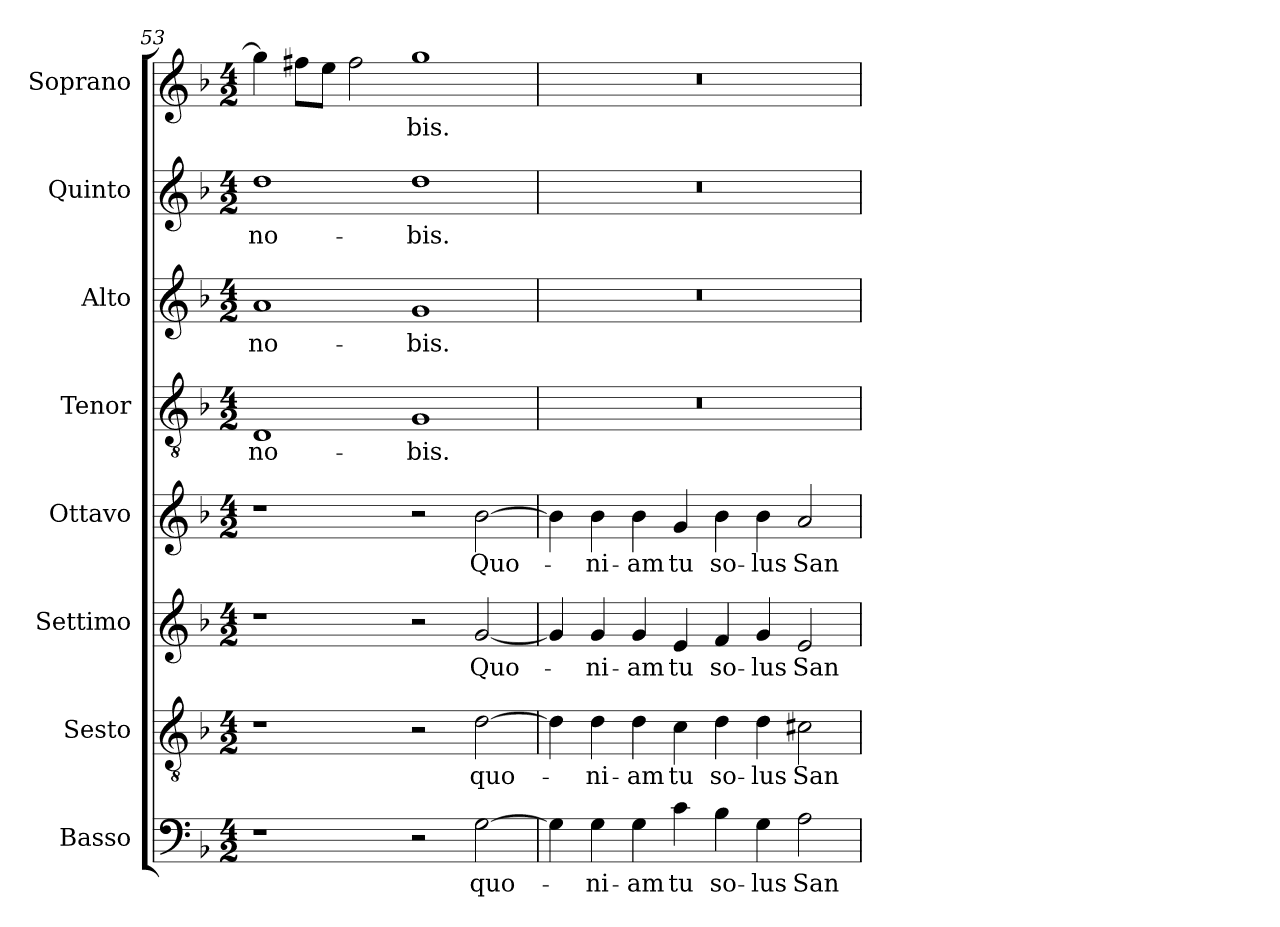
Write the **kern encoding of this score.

**kern	**text	**kern	**text	**kern	**text	**kern	**text	**kern	**text	**kern	**text	**kern	**text	**kern	**text
*part8	*part8	*part7	*part7	*part6	*part6	*part5	*part5	*part4	*part4	*part3	*part3	*part2	*part2	*part1	*part1
*staff8	*staff8	*staff7	*staff7	*staff6	*staff6	*staff5	*staff5	*staff4	*staff4	*staff3	*staff3	*staff2	*staff2	*staff1	*staff1
*I"Basso	*	*I"Sesto	*	*I"Settimo	*	*I"Ottavo	*	*I"Tenor	*	*I"Alto	*	*I"Quinto	*	*I"Soprano	*
*I'B.	*	*I'Ss.	*	*I'St.	*	*I'Ot.	*	*I'T.	*	*I'A.	*	*I'Q.	*	*I'S.	*
*clefF4	*	*clefGv2	*	*clefG2	*	*clefG2	*	*clefGv2	*	*clefG2	*	*clefG2	*	*clefG2	*
*	*	*ITrd7c12	*	*	*	*	*	*ITrd7c12	*	*	*	*	*	*	*
*k[b-]	*	*k[b-]	*	*k[b-]	*	*k[b-]	*	*k[b-]	*	*k[b-]	*	*k[b-]	*	*k[b-]	*
*F:	*	*F:	*	*F:	*	*F:	*	*F:	*	*F:	*	*F:	*	*F:	*
*M4/2	*	*M4/2	*	*M4/2	*	*M4/2	*	*M4/2	*	*M4/2	*	*M4/2	*	*M4/2	*
=53	=53	=53	=53	=53	=53	=53	=53	=53	=53	=53	=53	=53	=53	=53	=53
!	!	!	!	!	!	!	!	!	!LO:LY:b:color=#000000	!	!	!	!	!	!
!	!	!	!	!	!	!	!	!	!	!	!LO:LY:b:color=#000000	!	!	!	!
!	!	!	!	!	!	!	!	!	!	!	!	!	!LO:LY:b:color=#000000	!	!
1r	.	1r	.	1r	.	1r	.	1DDi	no-	1ai	no-	1ddi	no-	4ggi\]	.
.	.	.	.	.	.	.	.	.	.	.	.	.	.	8ff#Xi\L	.
.	.	.	.	.	.	.	.	.	.	.	.	.	.	8eei\J	.
.	.	.	.	.	.	.	.	.	.	.	.	.	.	2ff#i\	.
!	!	!	!	!	!	!	!	!	!LO:LY:b:color=#000000	!	!	!	!	!	!
!	!	!	!	!	!	!	!	!	!	!	!LO:LY:b:color=#000000	!	!	!	!
!	!	!	!	!	!	!	!	!	!	!	!	!	!LO:LY:b:color=#000000	!	!
!	!	!	!	!	!	!	!	!	!	!	!	!	!	!	!LO:LY:b:color=#000000
2r	.	2r	.	2r	.	2r	.	1GGi	-bis.	1gi	-bis.	1ddi	-bis.	1ggi	-bis.
!	!LO:LY:b:color=#000000	!	!	!	!	!	!	!	!	!	!	!	!	!	!
!	!	!	!LO:LY:b:color=#000000	!	!	!	!	!	!	!	!	!	!	!	!
!	!	!	!	!	!LO:LY:b:color=#000000	!	!	!	!	!	!	!	!	!	!
!	!	!	!	!	!	!	!LO:LY:b:color=#000000	!	!	!	!	!	!	!	!
[2Gi\	quo-	[2Di\	quo-	[2gi/	Quo-	[2b-i\	Quo-	.	.	.	.	.	.	.	.
=54	=54	=54	=54	=54	=54	=54	=54	=54	=54	=54	=54	=54	=54	=54	=54
!	!	!	!	!	!	!	!	!LO:N:vis=1	!	!LO:N:vis=1	!	!LO:N:vis=1	!	!LO:N:vis=1	!
4Gi\]	.	4Di\]	.	4gi/]	.	4b-i\]	.	0r	.	0r	.	0r	.	0r	.
!	!LO:LY:b:color=#000000	!	!	!	!	!	!	!	!	!	!	!	!	!	!
!	!	!	!LO:LY:b:color=#000000	!	!	!	!	!	!	!	!	!	!	!	!
!	!	!	!	!	!LO:LY:b:color=#000000	!	!	!	!	!	!	!	!	!	!
!	!	!	!	!	!	!	!LO:LY:b:color=#000000	!	!	!	!	!	!	!	!
4Gi\	-ni-	4Di\	-ni-	4gi/	-ni-	4b-i\	-ni-	.	.	.	.	.	.	.	.
!	!LO:LY:b:color=#000000	!	!	!	!	!	!	!	!	!	!	!	!	!	!
!	!	!	!LO:LY:b:color=#000000	!	!	!	!	!	!	!	!	!	!	!	!
!	!	!	!	!	!LO:LY:b:color=#000000	!	!	!	!	!	!	!	!	!	!
!	!	!	!	!	!	!	!LO:LY:b:color=#000000	!	!	!	!	!	!	!	!
4Gi\	-am	4Di\	-am	4gi/	-am	4b-i\	-am	.	.	.	.	.	.	.	.
!	!LO:LY:b:color=#000000	!	!	!	!	!	!	!	!	!	!	!	!	!	!
!	!	!	!LO:LY:b:color=#000000	!	!	!	!	!	!	!	!	!	!	!	!
!	!	!	!	!	!LO:LY:b:color=#000000	!	!	!	!	!	!	!	!	!	!
!	!	!	!	!	!	!	!LO:LY:b:color=#000000	!	!	!	!	!	!	!	!
4ci\	tu	4Ci\	tu	4ei/	tu	4gi/	tu	.	.	.	.	.	.	.	.
!	!LO:LY:b:color=#000000	!	!	!	!	!	!	!	!	!	!	!	!	!	!
!	!	!	!LO:LY:b:color=#000000	!	!	!	!	!	!	!	!	!	!	!	!
!	!	!	!	!	!LO:LY:b:color=#000000	!	!	!	!	!	!	!	!	!	!
!	!	!	!	!	!	!	!LO:LY:b:color=#000000	!	!	!	!	!	!	!	!
4B-i\	so-	4Di\	so-	4fi/	so-	4b-i\	so-	.	.	.	.	.	.	.	.
!	!LO:LY:b:color=#000000	!	!	!	!	!	!	!	!	!	!	!	!	!	!
!	!	!	!LO:LY:b:color=#000000	!	!	!	!	!	!	!	!	!	!	!	!
!	!	!	!	!	!LO:LY:b:color=#000000	!	!	!	!	!	!	!	!	!	!
!	!	!	!	!	!	!	!LO:LY:b:color=#000000	!	!	!	!	!	!	!	!
4Gi\	-lus	4Di\	-lus	4gi/	-lus	4b-i\	-lus	.	.	.	.	.	.	.	.
!	!LO:LY:b:color=#000000	!	!	!	!	!	!	!	!	!	!	!	!	!	!
!	!	!	!LO:LY:b:color=#000000	!	!	!	!	!	!	!	!	!	!	!	!
!	!	!	!	!	!LO:LY:b:color=#000000	!	!	!	!	!	!	!	!	!	!
!	!	!	!	!	!	!	!LO:LY:b:color=#000000	!	!	!	!	!	!	!	!
2Ai\	San-	2C#Xi\	San-	2ei/	San-	2ai/	San-	.	.	.	.	.	.	.	.
=	=	=	=	=	=	=	=	=	=	=	=	=	=	=	=
*-	*-	*-	*-	*-	*-	*-	*-	*-	*-	*-	*-	*-	*-	*-	*-
